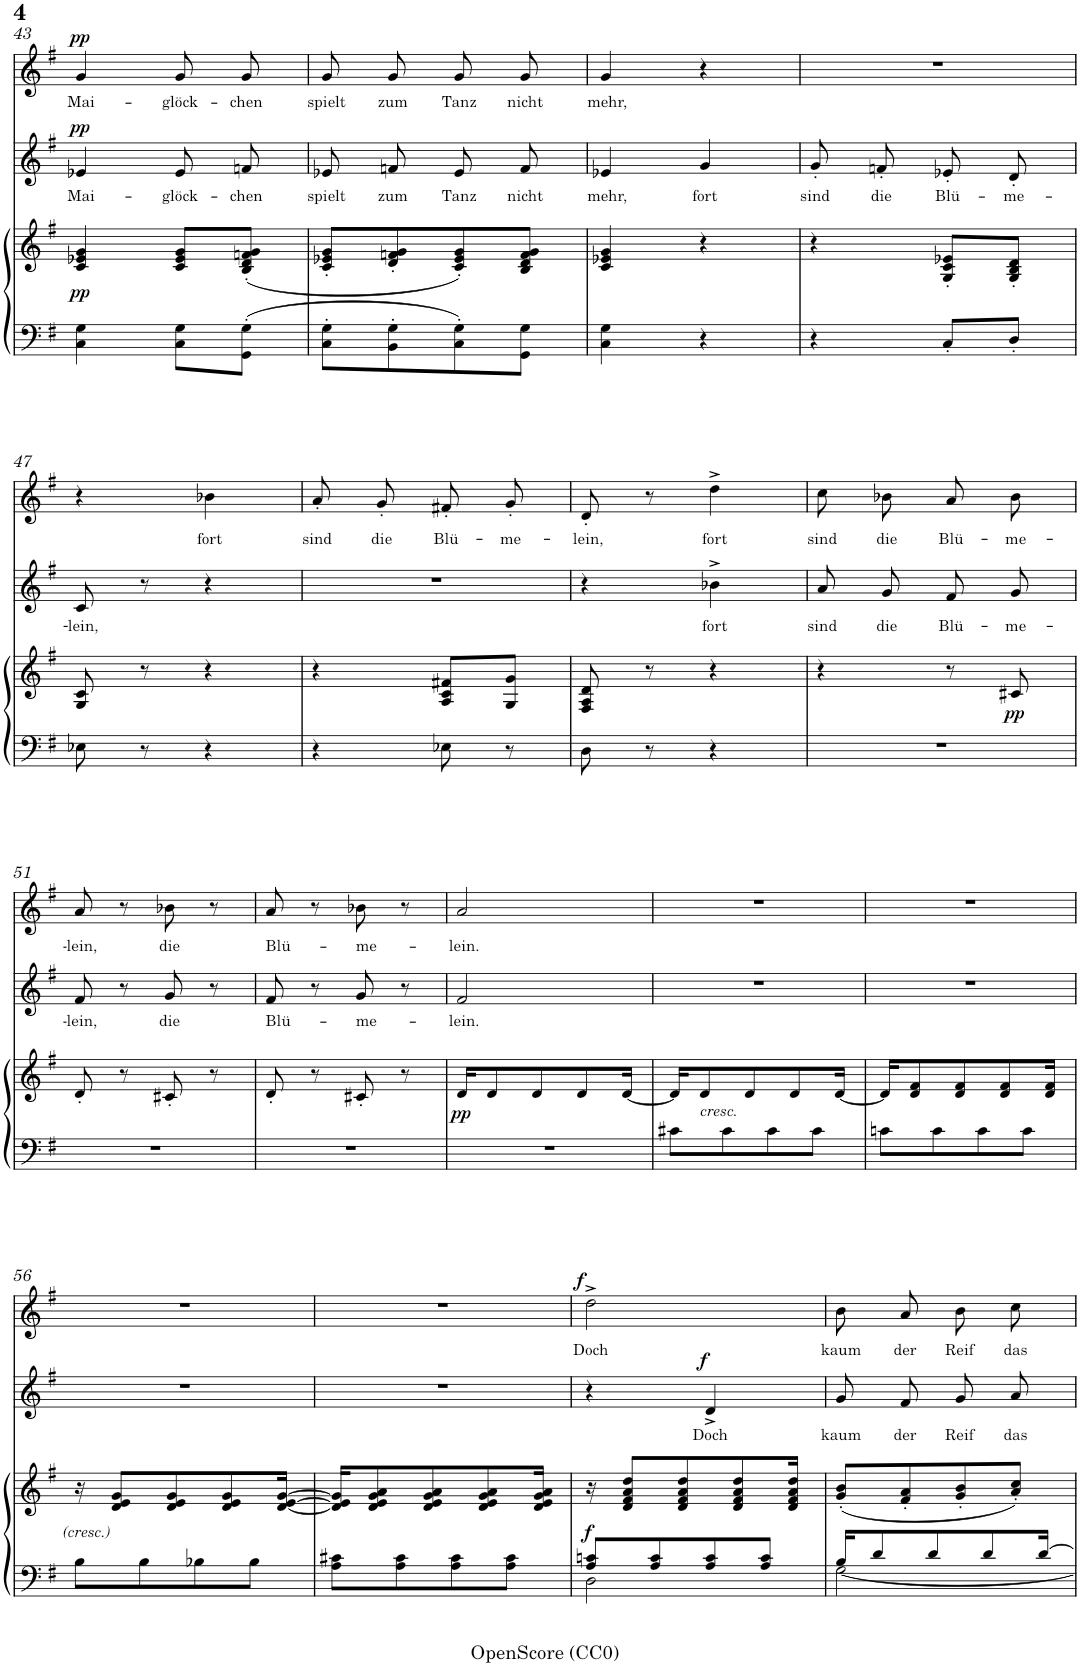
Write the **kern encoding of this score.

**kern	**kern	**dynam	**kern	**text	**dynam	**kern	**text	**dynam
*part3	*part3	*part3	*part2	*part2	*part2	*part1	*part1	*part1
*staff4	*staff3	*staff3/4	*staff2	*staff2	*staff2	*staff1	*staff1	*staff1
*I"Piano	*	*	*I"Soprano II.	*	*	*I"Soprano I.	*	*
*I'Pno	*	*	*	*	*	*	*	*
!!LO:PB:g=z
*clefF4	*clefG2	*	*clefG2	*	*	*clefG2	*	*
*k[f#]	*k[f#]	*	*k[f#]	*	*	*k[f#]	*	*
*M2/4	*M2/4	*	*M2/4	*	*	*M2/4	*	*
=43	=43	=43	=43	=43	=43	=43	=43	=43
!	!	!LO:DY:b	!	!LO:LY:b	!LO:DY:a	!	!LO:LY:b	!LO:DY:a
4C\ 4G\	4c/ 4e-X/ 4g/	pp	4e-X/	Mai-	pp	4g/	Mai-	pp
!	!	!	!	!LO:LY:b	!	!	!LO:LY:b	!
8C\ 8G\L	8c/ 8e-/ 8g/L	.	8e-/L	-glöck-	.	8g/L	-glöck-	.
!	!	!	!	!LO:LY:b	!	!	!LO:LY:b	!
8GG\' 8G\'J	(8B/' 8d/' 8fn/' 8g/'J	.	8fn/J	-chen	.	8g/J	-chen	.
=44	=44	=44	=44	=44	=44	=44	=44	=44
!	!	!	!	!LO:LY:b	!	!	!LO:LY:b	!
8C\' 8G\'L	8c/' 8e-X/' 8g/'L	.	8e-X/L	spielt	.	8g/L	spielt	.
!	!	!	!	!LO:LY:b	!	!	!LO:LY:b	!
8BB\' 8G\'	8d/' 8fn/' 8g/'	.	8fn/J	zum	.	8g/J	zum	.
!	!	!	!	!LO:LY:b	!	!	!LO:LY:b	!
8C\' 8G\'	8c/' 8e-/' 8g/')	.	8e-/L	Tanz	.	8g/L	Tanz	.
!	!	!	!	!LO:LY:b	!	!	!LO:LY:b	!
8GG\ 8G\J	8B/ 8d/ 8f/ 8g/J	.	8f/J	nicht	.	8g/J	nicht	.
=45	=45	=45	=45	=45	=45	=45	=45	=45
!	!	!	!	!LO:LY:b	!	!	!LO:LY:b	!
4C\ 4G\	4c/ 4e-X/ 4g/	.	4e-X/	mehr,	.	4g/	mehr,	.
!	!	!	!	!LO:LY:b	!	!	!	!
4r	4r	.	4g/	fort	.	4r	.	.
=46	=46	=46	=46	=46	=46	=46	=46	=46
!	!	!	!	!LO:LY:b	!	!	!	!
4r	4r	.	8g'/L	sind	.	2r	.	.
!	!	!	!	!LO:LY:b	!	!	!	!
.	.	.	8fn'/J	die	.	.	.	.
!	!	!	!	!LO:LY:b	!	!	!	!
8C'/L	8G/' 8c/' 8e-X/'L	.	8e-X'/L	Blü-	.	.	.	.
!	!	!	!	!LO:LY:b	!	!	!	!
8D'/J	8G/' 8B/' 8d/'J	.	8d'/J	-me-	.	.	.	.
!!LO:LB:g=z
=47	=47	=47	=47	=47	=47	=47	=47	=47
!	!	!	!	!LO:LY:b	!	!	!	!
8E-X\	8G/ 8c/	.	8c/	-lein,	.	4r	.	.
8r	8r	.	8r	.	.	.	.	.
!	!	!	!	!	!	!	!LO:LY:b	!
4r	4r	.	4r	.	.	4b-X\	fort	.
=48	=48	=48	=48	=48	=48	=48	=48	=48
!	!	!	!	!	!	!	!LO:LY:b	!
4r	4r	.	2r	.	.	8a'/L	sind	.
!	!	!	!	!	!	!	!LO:LY:b	!
.	.	.	.	.	.	8g'/J	die	.
!	!	!	!	!	!	!	!LO:LY:b	!
8E-X\	8A/ 8c/ 8f#X/L	.	.	.	.	8f#X'/L	Blü-	.
!	!	!	!	!	!	!	!LO:LY:b	!
8r	8G/ 8g/J	.	.	.	.	8g'/J	-me-	.
=49	=49	=49	=49	=49	=49	=49	=49	=49
!	!	!	!	!	!	!	!LO:LY:b	!
8D\	8F#/ 8A/ 8d/	.	4r	.	.	8d'/	-lein,	.
8r	8r	.	.	.	.	8r	.	.
!	!	!	!	!LO:LY:b	!	!	!LO:LY:b	!
4r	4r	.	4b-X^\	fort	.	4dd^\	fort	.
=50	=50	=50	=50	=50	=50	=50	=50	=50
!	!	!	!	!LO:LY:b	!	!	!LO:LY:b	!
2r	4r	.	8a/L	sind	.	8cc\L	sind	.
!	!	!	!	!LO:LY:b	!	!	!LO:LY:b	!
.	.	.	8g/J	die	.	8b-X\J	die	.
!	!	!	!	!LO:LY:b	!	!	!LO:LY:b	!
.	8r	.	8f#/L	Blü-	.	8a/L	Blü-	.
!	!	!LO:DY:b	!	!LO:LY:b	!	!	!LO:LY:b	!
.	8c#X/	pp	8g/J	-me-	.	8b-/J	-me-	.
!!LO:LB:g=z
=51	=51	=51	=51	=51	=51	=51	=51	=51
!	!	!	!	!LO:LY:b	!	!	!LO:LY:b	!
2r	8d'/	.	8f#/	-lein,	.	8a/	-lein,	.
.	8r	.	8r	.	.	8r	.	.
!	!	!	!	!LO:LY:b	!	!	!LO:LY:b	!
.	8c#X'/	.	8g/	die	.	8b-X\	die	.
.	8r	.	8r	.	.	8r	.	.
=52	=52	=52	=52	=52	=52	=52	=52	=52
!	!	!	!	!LO:LY:b	!	!	!LO:LY:b	!
2r	8d'/	.	8f#/	Blü-	.	8a/	Blü-	.
.	8r	.	8r	.	.	8r	.	.
!	!	!	!	!LO:LY:b	!	!	!LO:LY:b	!
.	8c#X'/	.	8g/	-me-	.	8b-X\	-me-	.
.	8r	.	8r	.	.	8r	.	.
=53	=53	=53	=53	=53	=53	=53	=53	=53
!	!	!LO:DY:b	!	!LO:LY:b	!	!	!LO:LY:b	!
2r	16d/KL	pp	2f#/	-lein.	.	2a/	-lein.	.
.	8d/	.	.	.	.	.	.	.
.	8d/	.	.	.	.	.	.	.
.	8d/	.	.	.	.	.	.	.
.	[16d/Jk	.	.	.	.	.	.	.
=54	=54	=54	=54	=54	=54	=54	=54	=54
8c#X\L	16d/KL]	.	2r	.	.	2r	.	.
!	!LO:TX:b:i:t=cresc.	!	!	!	!	!	!	!
.	8d/	.	.	.	.	.	.	.
8c#\	.	.	.	.	.	.	.	.
.	8d/	.	.	.	.	.	.	.
8c#\	.	.	.	.	.	.	.	.
.	8d/	.	.	.	.	.	.	.
8c#\J	.	.	.	.	.	.	.	.
.	[16d/Jk	.	.	.	.	.	.	.
=55	=55	=55	=55	=55	=55	=55	=55	=55
8cn\L	16d/KL]	.	2r	.	.	2r	.	.
.	8d/ 8f#/	.	.	.	.	.	.	.
8c\	.	.	.	.	.	.	.	.
.	8d/ 8f#/	.	.	.	.	.	.	.
8c\	.	.	.	.	.	.	.	.
.	8d/ 8f#/	.	.	.	.	.	.	.
8c\J	.	.	.	.	.	.	.	.
.	16d/ 16f#/Jk	.	.	.	.	.	.	.
!!LO:LB:g=z
=56	=56	=56	=56	=56	=56	=56	=56	=56
8B\L	16r	.	2r	.	.	2r	.	.
.	8d/ 8e/ 8g/L	.	.	.	.	.	.	.
8B\	.	.	.	.	.	.	.	.
.	8d/ 8e/ 8g/	.	.	.	.	.	.	.
8B-X\	.	.	.	.	.	.	.	.
.	8d/ 8e/ 8g/	.	.	.	.	.	.	.
8B-\J	.	.	.	.	.	.	.	.
.	[16d/ [16e/ [16g/Jk	.	.	.	.	.	.	.
=57	=57	=57	=57	=57	=57	=57	=57	=57
8A\ 8c#X\L	16d/] 16e/] 16g/]KL	.	2r	.	.	2r	.	.
.	8d/ 8e/ 8g/ 8a/	.	.	.	.	.	.	.
8A\ 8c#\	.	.	.	.	.	.	.	.
.	8d/ 8e/ 8g/ 8a/	.	.	.	.	.	.	.
8A\ 8c#\	.	.	.	.	.	.	.	.
.	8d/ 8e/ 8g/ 8a/	.	.	.	.	.	.	.
8A\ 8c#\J	.	.	.	.	.	.	.	.
.	16d/ 16e/ 16g/ 16a/Jk	.	.	.	.	.	.	.
=58	=58	=58	=58	=58	=58	=58	=58	=58
*^	*	*	*	*	*	*	*	*
!	!	!	!LO:DY:b	!	!	!	!	!LO:LY:b	!LO:DY:a
8A/ 8cn/L	2D\	16r	f	4r	.	.	2dd^\	Doch	f
.	.	8d/ 8f#/ 8a/ 8dd/L	.	.	.	.	.	.	.
8A/ 8c/	.	.	.	.	.	.	.	.	.
.	.	8d/ 8f#/ 8a/ 8dd/	.	.	.	.	.	.	.
!	!	!	!	!	!LO:LY:b	!LO:DY:a	!	!	!
8A/ 8c/	.	.	.	4d^/	Doch	f	.	.	.
.	.	8d/ 8f#/ 8a/ 8dd/	.	.	.	.	.	.	.
8A/ 8c/J	.	.	.	.	.	.	.	.	.
.	.	16d/ 16f#/ 16a/ 16dd/Jk	.	.	.	.	.	.	.
=59	=59	=59	=59	=59	=59	=59	=59	=59	=59
!	!	!	!	!	!LO:LY:b	!	!	!LO:LY:b	!
16B/KL	[2G\	(8g/' 8b/'L	.	8g/L	kaum	.	8b/L	kaum	.
8d/	.	.	.	.	.	.	.	.	.
!	!	!	!	!	!LO:LY:b	!	!	!LO:LY:b	!
.	.	8f#/' 8a/'	.	8f#/J	der	.	8a/J	der	.
8d/	.	.	.	.	.	.	.	.	.
!	!	!	!	!	!LO:LY:b	!	!	!LO:LY:b	!
.	.	8g/' 8b/'	.	8g/L	Reif	.	8b\L	Reif	.
8d/	.	.	.	.	.	.	.	.	.
!	!	!	!	!	!LO:LY:b	!	!	!LO:LY:b	!
.	.	8a/' 8cc/'J)	.	8a/J	das	.	8cc\J	das	.
[16d/Jk	.	.	.	.	.	.	.	.	.
*v	*v	*	*	*	*	*	*	*	*
=	=	=	=	=	=	=	=	=
*-	*-	*-	*-	*-	*-	*-	*-	*-
